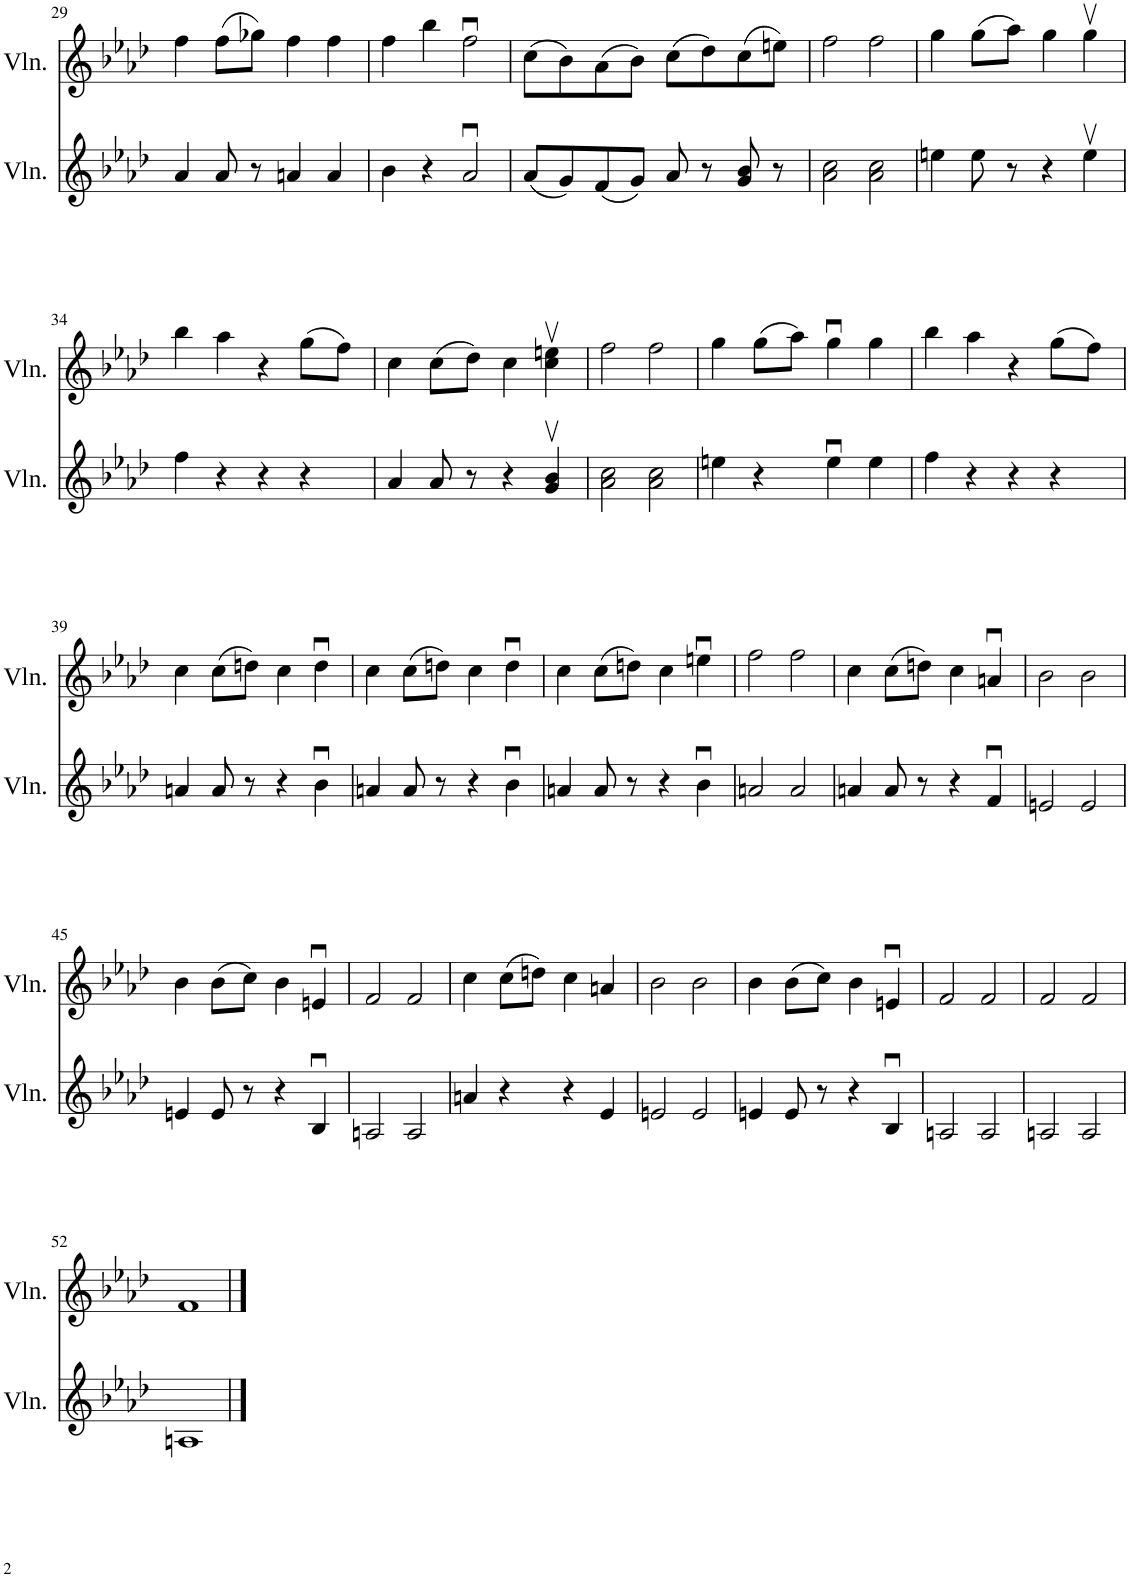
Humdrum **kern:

**kern	**kern
*part2	*part1
*staff2	*staff1
*I"Violin	*I"Violin
*I'Vln.	*I'Vln.
!!LO:PB:g=z
*clefG2	*clefG2
*k[b-e-a-d-]	*k[b-e-a-d-]
=29	=29
4a-/	4ff\
8a-/	(8ff\L
8r	8gg-X\J)
4an/	4ff\
4a/	4ff\
=30	=30
4b-\	4ff\
4r	4bb-\
2a-u/	2ffu\
=31	=31
(8a-/L	(8cc\L
8g/)	8b-\)
(8f/	(8a-\
8g/J)	8b-\J)
8a-/	(8cc\L
8r	8dd-\)
8g/ 8b-/	(8cc\
8r	8een\J)
=32	=32
2a-\ 2cc\	2ff\
2a-\ 2cc\	2ff\
=33	=33
4een\	4gg\
8ee\	(8gg\L
8r	8aa-\J)
4r	4gg\
4eev\	4ggv\
!!LO:LB:g=z
=34	=34
4ff\	4bb-\
4r	4aa-\
4r	4r
4r	(8gg\L
.	8ff\J)
=35	=35
4a-/	4cc\
8a-/	(8cc\L
8r	8dd-\J)
4r	4cc\
4g/v 4b-/v	4cc\v 4een\v
=36	=36
2a-\ 2cc\	2ff\
2a-\ 2cc\	2ff\
=37	=37
4een\	4gg\
4r	(8gg\L
.	8aa-\J)
4eeu\	4ggu\
4ee\	4gg\
=38	=38
4ff\	4bb-\
4r	4aa-\
4r	4r
4r	(8gg\L
.	8ff\J)
!!LO:LB:g=z
=39	=39
4an/	4cc\
8a/	(8cc\L
8r	8ddn\J)
4r	4cc\
4b-u\	4ddu\
=40	=40
4an/	4cc\
8a/	(8cc\L
8r	8ddn\J)
4r	4cc\
4b-u\	4ddu\
=41	=41
4an/	4cc\
8a/	(8cc\L
8r	8ddn\J)
4r	4cc\
4b-u\	4eenu\
=42	=42
2an/	2ff\
2a/	2ff\
=43	=43
4an/	4cc\
8a/	(8cc\L
8r	8ddn\J)
4r	4cc\
4fu/	4anu/
=44	=44
2en/	2b-\
2e/	2b-\
!!LO:LB:g=z
=45	=45
4en/	4b-\
8e/	(8b-\L
8r	8cc\J)
4r	4b-\
4B-u/	4enu/
=46	=46
2An/	2f/
2A/	2f/
=47	=47
4an/	4cc\
4r	(8cc\L
.	8ddn\J)
4r	4cc\
4e-/	4an/
=48	=48
2en/	2b-\
2e/	2b-\
=49	=49
4en/	4b-\
8e/	(8b-\L
8r	8cc\J)
4r	4b-\
4B-u/	4enu/
=50	=50
2An/	2f/
2A/	2f/
=51	=51
2An/	2f/
2A/	2f/
!!LO:LB:g=z
=52	=52
1An	1f
==	==
*-	*-
